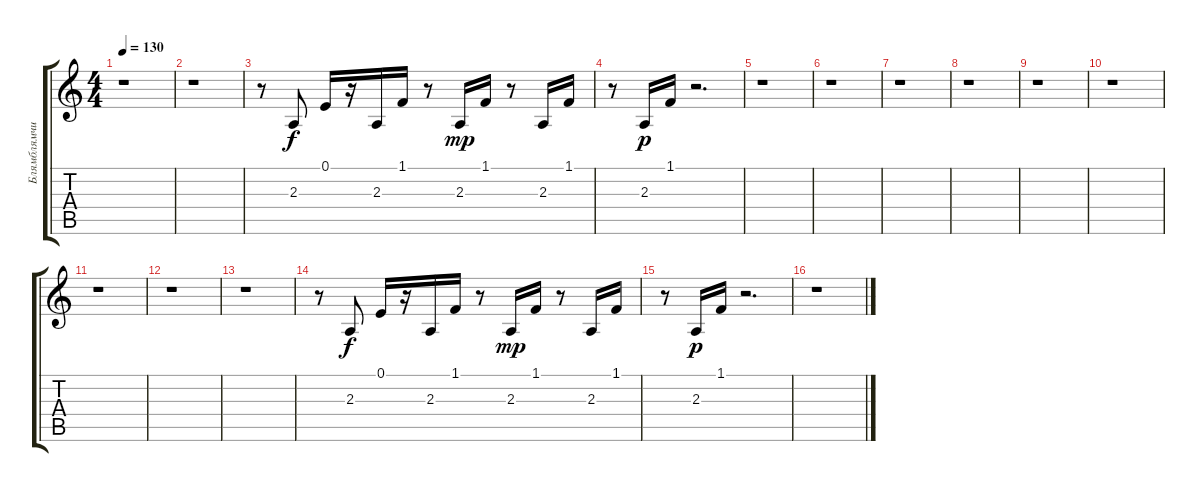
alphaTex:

\track ("Блямблямчики" "Блямблямчи") {instrument electricpiano2}
\staff {score tabs}
\tuning (E4 B3 G3 D3 A2 E2) {hide}
\ts (4 4)
\tempo 130
\clef g2
\ks c
r.1{dy p} |
r.1 |
r.8 2.3.8{dy f} 0.1.16 r.16 2.3.16 1.1.16 r.8 2.3.16{dy mp} 1.1.16 r.8 2.3.16 1.1.16 |
r.8 2.3.16{dy p} 1.1.16 r.2{d} |
r.1 |
r.1 |
r.1 |
r.1 |
r.1 |
r.1 |
r.1 |
r.1 |
r.1 |
r.8 2.3.8{dy f} 0.1.16 r.16 2.3.16 1.1.16 r.8 2.3.16{dy mp} 1.1.16 r.8 2.3.16 1.1.16 |
r.8 2.3.16{dy p} 1.1.16 r.2{d} |
r.1
